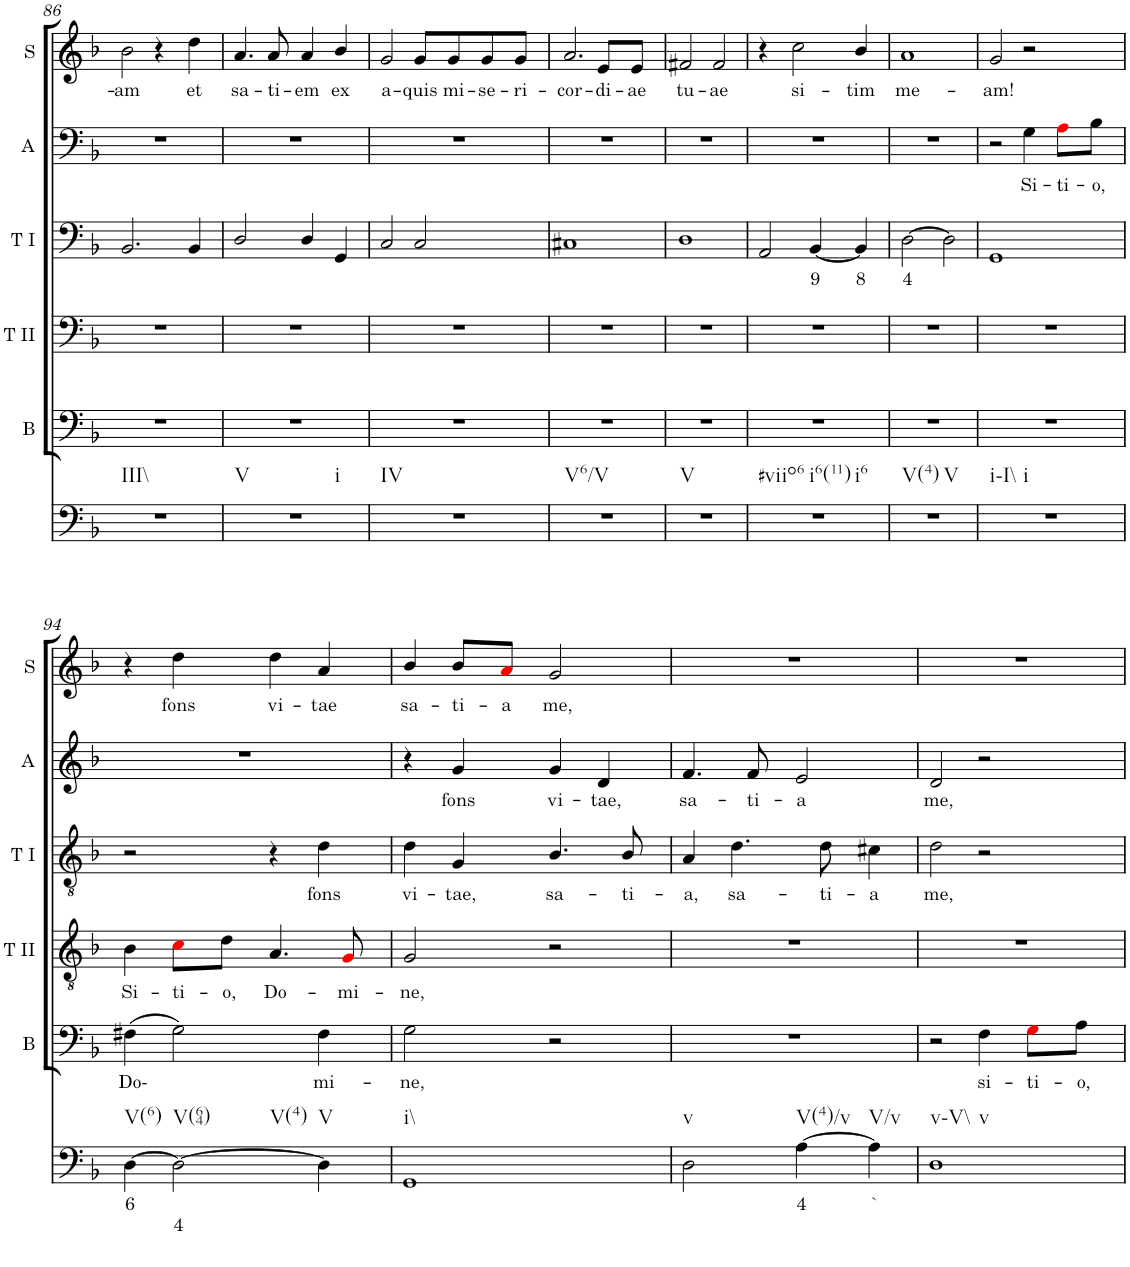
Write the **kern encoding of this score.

**kern	**text	**text	**kern	**text	**kern	**text	**kern	**text	**kern	**text	**kern	**text
*part6	*part6	*part6	*part5	*part5	*part4	*part4	*part3	*part3	*part2	*part2	*part1	*part1
*staff6	*staff6	*staff6	*staff5	*staff5	*staff4	*staff4	*staff3	*staff3	*staff2	*staff2	*staff1	*staff1
*I"Continuo	*	*	*I"Bass	*	*I"Tenor II	*	*I"Tenor I	*	*I"Alto	*	*I"Soprano	*
*	*	*	*I'B	*	*I'T II	*	*I'T I	*	*I'A	*	*I'S	*
!!LO:PB:g=z
*clefF4	*	*	*clefF4	*	*clefF4	*	*clefF4	*	*clefF4	*	*clefF4	*
*k[b-]	*	*	*k[b-]	*	*k[b-]	*	*k[b-]	*	*k[b-]	*	*k[b-]	*
*	*	*	*	*	*	*	*	*	*M4/4	*	*M4/4	*
=86	=86	=86	=86	=86	=86	=86	=86	=86	=86	=86	=86	=86
!LO:TX:b:t=III\\	!	!	!	!	!	!	!	!	!	!	!	!
!	!	!	!	!	!	!	!	!	!	!	!	!LO:LY:b
1r	.	.	1r	.	1r	.	2.BB-/	.	1r	.	2b-\	am
.	.	.	.	.	.	.	.	.	.	.	4r	.
!	!	!	!	!	!	!	!	!	!	!	!	!LO:LY:b
.	.	.	.	.	.	.	4BB-/	.	.	.	4dd\	et
=87	=87	=87	=87	=87	=87	=87	=87	=87	=87	=87	=87	=87
!LO:TX:b:t=V	!	!	!	!	!	!	!	!	!	!	!	!
!LO:TX:b:t=i	!	!	!	!	!	!	!	!	!	!	!	!
!	!	!	!	!	!	!	!	!	!	!	!	!LO:LY:b
1r	.	.	1r	.	1r	.	2D/	.	1r	.	4.a/	sa-
!	!	!	!	!	!	!	!	!	!	!	!	!LO:LY:b
.	.	.	.	.	.	.	.	.	.	.	8a/	ti-
!	!	!	!	!	!	!	!	!	!	!	!	!LO:LY:b
.	.	.	.	.	.	.	4D/	.	.	.	4a/	em
!	!	!	!	!	!	!	!	!	!	!	!	!LO:LY:b
.	.	.	.	.	.	.	4GG/	.	.	.	4b-/	ex
=88	=88	=88	=88	=88	=88	=88	=88	=88	=88	=88	=88	=88
!LO:TX:b:t=IV	!	!	!	!	!	!	!	!	!	!	!	!
!	!	!	!	!	!	!	!	!	!	!	!	!LO:LY:b
1r	.	.	1r	.	1r	.	2C/	.	1r	.	2g/	a-
!	!	!	!	!	!	!	!	!	!	!	!	!LO:LY:b
.	.	.	.	.	.	.	2C/	.	.	.	8g/L	quis
!	!	!	!	!	!	!	!	!	!	!	!	!LO:LY:b
.	.	.	.	.	.	.	.	.	.	.	8g/	mi-
!	!	!	!	!	!	!	!	!	!	!	!	!LO:LY:b
.	.	.	.	.	.	.	.	.	.	.	8g/	se-
!	!	!	!	!	!	!	!	!	!	!	!	!LO:LY:b
.	.	.	.	.	.	.	.	.	.	.	8g/J	ri-
=89	=89	=89	=89	=89	=89	=89	=89	=89	=89	=89	=89	=89
!LO:TX:b:t=V6/V	!	!	!	!	!	!	!	!	!	!	!	!
!	!	!	!	!	!	!	!	!	!	!	!	!LO:LY:b
1r	.	.	1r	.	1r	.	1C#X	.	1r	.	2.a/	cor-
!	!	!	!	!	!	!	!	!	!	!	!	!LO:LY:b
.	.	.	.	.	.	.	.	.	.	.	8e/L	di-
!	!	!	!	!	!	!	!	!	!	!	!	!LO:LY:b
.	.	.	.	.	.	.	.	.	.	.	8e/J	ae
=90	=90	=90	=90	=90	=90	=90	=90	=90	=90	=90	=90	=90
!LO:TX:b:t=V	!	!	!	!	!	!	!	!	!	!	!	!
!	!	!	!	!	!	!	!	!	!	!	!	!LO:LY:b
1r	.	.	1r	.	1r	.	1D	.	1r	.	2f#X/	tu-
!	!	!	!	!	!	!	!	!	!	!	!	!LO:LY:b
.	.	.	.	.	.	.	.	.	.	.	2f#/	ae
=91	=91	=91	=91	=91	=91	=91	=91	=91	=91	=91	=91	=91
!LO:TX:b:t=#viio6	!	!	!	!	!	!	!	!	!	!	!	!
!LO:TX:b:t=i6(11)	!	!	!	!	!	!	!	!	!	!	!	!
!LO:TX:b:t=i6	!	!	!	!	!	!	!	!	!	!	!	!
1r	.	.	1r	.	1r	.	2AA/	.	1r	.	4r	.
!	!	!	!	!	!	!	!	!	!	!	!	!LO:LY:b
.	.	.	.	.	.	.	.	.	.	.	2cc\	si-
!	!	!	!	!	!	!	!	!LO:LY:b	!	!	!	!
.	.	.	.	.	.	.	[4BB-/	9	.	.	.	.
!	!	!	!	!	!	!	!	!LO:LY:b	!	!	!	!LO:LY:b
.	.	.	.	.	.	.	4BB-/]	8	.	.	4b-/	tim
=92	=92	=92	=92	=92	=92	=92	=92	=92	=92	=92	=92	=92
!LO:TX:b:t=V(4)	!	!	!	!	!	!	!	!	!	!	!	!
!LO:TX:b:t=V	!	!	!	!	!	!	!	!	!	!	!	!
!	!	!	!	!	!	!	!	!LO:LY:b	!	!	!	!LO:LY:b
1r	.	.	1r	.	1r	.	[2D\	4	1r	.	1a	me-
.	.	.	.	.	.	.	2D\]	.	.	.	.	.
=93	=93	=93	=93	=93	=93	=93	=93	=93	=93	=93	=93	=93
!LO:TX:b:t=i\\-I\\	!	!	!	!	!	!	!	!	!	!	!	!
!LO:TX:b:t=i	!	!	!	!	!	!	!	!	!	!	!	!
!	!	!	!	!	!	!	!	!	!	!	!	!LO:LY:b
1r	.	.	1r	.	1r	.	1GG	.	2r	.	2g/	am!
!	!	!	!	!	!	!	!	!	!	!LO:LY:b	!	!
.	.	.	.	.	.	.	.	.	4G\	Si-	2r	.
!	!	!	!	!	!	!	!	!	!	!LO:LY:b	!	!
.	.	.	.	.	.	.	.	.	8Ai\L	ti-	.	.
!	!	!	!	!	!	!	!	!	!	!LO:LY:b	!	!
.	.	.	.	.	.	.	.	.	8B-\J	o,	.	.
!!LO:LB:g=z
=94	=94	=94	=94	=94	=94	=94	=94	=94	=94	=94	=94	=94
!LO:TX:b:t=V(6)	!	!	!	!	!	!	!	!	!	!	!	!
!	!LO:LY:b	!	!	!LO:LY:b	!	!LO:LY:b	!	!	!	!	!	!
[4D\	6	.	(4F#X\	Do-	4B-\	Si-	2r	.	1r	.	4r	.
!LO:TX:b:t=V(64)	!	!	!	!	!	!	!	!	!	!	!	!
!LO:TX:b:t=V(4)	!	!	!	!	!	!	!	!	!	!	!	!
!	!	!LO:LY:b	!	!	!	!LO:LY:b	!	!	!	!	!	!LO:LY:b
2D\_	.	4	2G\)	.	8ci\L	ti-	.	.	.	.	4dd\	fons
!	!	!	!	!	!	!LO:LY:b	!	!	!	!	!	!
.	.	.	.	.	8d\J	o,	.	.	.	.	.	.
!	!	!	!	!	!	!LO:LY:b	!	!	!	!	!	!LO:LY:b
.	.	.	.	.	4.A/	Do-	4r	.	.	.	4dd\	vi-
!LO:TX:b:t=V	!	!	!	!	!	!	!	!	!	!	!	!
!	!	!	!	!LO:LY:b	!	!	!	!LO:LY:b	!	!	!	!LO:LY:b
4D\]	.	.	4F#\	mi-	.	.	4d\	fons	.	.	4a/	tae
!	!	!	!	!	!	!LO:LY:b	!	!	!	!	!	!
.	.	.	.	.	8Gi/	mi-	.	.	.	.	.	.
=95	=95	=95	=95	=95	=95	=95	=95	=95	=95	=95	=95	=95
!LO:TX:b:t=i\\	!	!	!	!	!	!	!	!	!	!	!	!
!	!	!	!	!LO:LY:b	!	!LO:LY:b	!	!LO:LY:b	!	!	!	!LO:LY:b
1GG	.	.	2G\	ne,	2G/	ne,	4d\	vi-	4r	.	4b-/	sa-
!	!	!	!	!	!	!	!	!LO:LY:b	!	!LO:LY:b	!	!LO:LY:b
.	.	.	.	.	.	.	4G/	tae,	4g/	fons	8b-/L	ti-
!	!	!	!	!	!	!	!	!	!	!	!	!LO:LY:b
.	.	.	.	.	.	.	.	.	.	.	8ai/J	a
!	!	!	!	!	!	!	!	!LO:LY:b	!	!LO:LY:b	!	!LO:LY:b
.	.	.	2r	.	2r	.	4.B-/	sa-	4g/	vi-	2g/	me,
!	!	!	!	!	!	!	!	!	!	!LO:LY:b	!	!
.	.	.	.	.	.	.	.	.	4d/	tae,	.	.
!	!	!	!	!	!	!	!	!LO:LY:b	!	!	!	!
.	.	.	.	.	.	.	8B-/	ti-	.	.	.	.
=96	=96	=96	=96	=96	=96	=96	=96	=96	=96	=96	=96	=96
!LO:TX:b:t=v	!	!	!	!	!	!	!	!	!	!	!	!
!	!	!	!	!	!	!	!	!LO:LY:b	!	!LO:LY:b	!	!
2D\	.	.	1r	.	1r	.	4A/	a,	4.f/	sa-	1r	.
!	!	!	!	!	!	!	!	!LO:LY:b	!	!	!	!
.	.	.	.	.	.	.	4.d\	sa-	.	.	.	.
!	!	!	!	!	!	!	!	!	!	!LO:LY:b	!	!
.	.	.	.	.	.	.	.	.	8f/	ti-	.	.
!LO:TX:b:t=V(4)/v	!	!	!	!	!	!	!	!	!	!	!	!
!	!LO:LY:b	!	!	!	!	!	!	!	!	!LO:LY:b	!	!
[4A\	4	.	.	.	.	.	.	.	2e/	a	.	.
!	!	!	!	!	!	!	!	!LO:LY:b	!	!	!	!
.	.	.	.	.	.	.	8d\	ti-	.	.	.	.
!LO:TX:b:t=V/v	!	!	!	!	!	!	!	!	!	!	!	!
!	!LO:LY:b	!	!	!	!	!	!	!LO:LY:b	!	!	!	!
4A\]	`	.	.	.	.	.	4c#X\	a	.	.	.	.
=97	=97	=97	=97	=97	=97	=97	=97	=97	=97	=97	=97	=97
!LO:TX:b:t=v\\-V\\	!	!	!	!	!	!	!	!	!	!	!	!
!LO:TX:b:t=v	!	!	!	!	!	!	!	!	!	!	!	!
!	!	!	!	!	!	!	!	!LO:LY:b	!	!LO:LY:b	!	!
1D	.	.	2r	.	1r	.	2d\	me,	2d/	me,	1r	.
!	!	!	!	!LO:LY:b	!	!	!	!	!	!	!	!
.	.	.	4F\	si-	.	.	2r	.	2r	.	.	.
!	!	!	!	!LO:LY:b	!	!	!	!	!	!	!	!
.	.	.	8Gi\L	ti-	.	.	.	.	.	.	.	.
!	!	!	!	!LO:LY:b	!	!	!	!	!	!	!	!
.	.	.	8A\J	o,	.	.	.	.	.	.	.	.
=	=	=	=	=	=	=	=	=	=	=	=	=
*-	*-	*-	*-	*-	*-	*-	*-	*-	*-	*-	*-	*-
